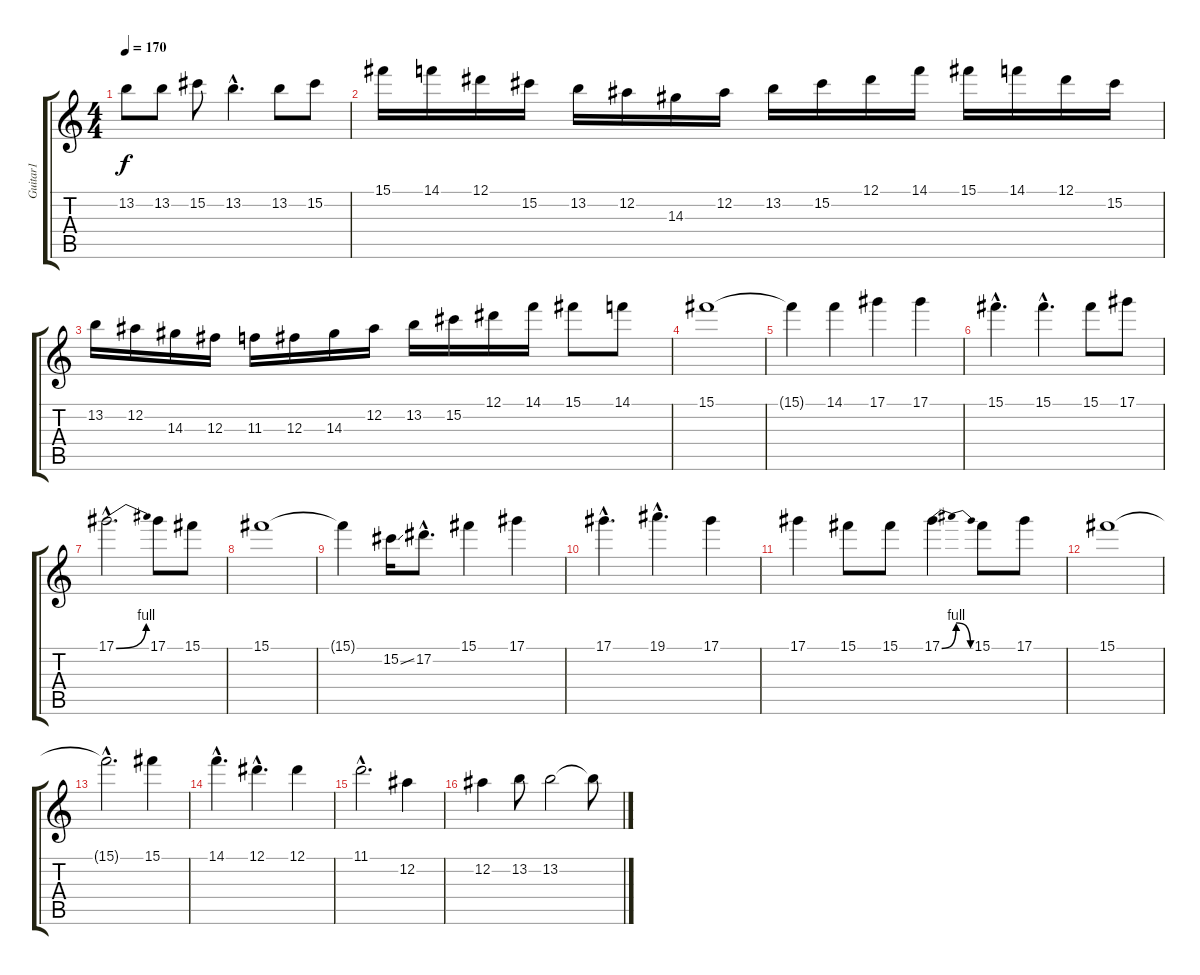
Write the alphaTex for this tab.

\track ("Guitar1" "Guitar1") {instrument distortionguitar}
\staff {score tabs}
\tuning (Eb4 Bb3 Gb3 Db3 Ab2 Eb2) {hide}
\ts (4 4)
\tempo 170
\clef g2
\ks c
13.2.8{dy f} 13.2.8 15.2.8 13.2{hac}.4{d} 13.2.8 15.2.8 |
15.1.16 14.1.16 12.1.16 15.2.16 13.2.16 12.2.16 14.3.16 12.2.16 13.2.16 15.2.16 12.1.16 14.1.16 15.1.16 14.1.16 12.1.16 15.2.16 |
13.2.16 12.2.16 14.3.16 12.3.16 11.3.16 12.3.16 14.3.16 12.2.16 13.2.16 15.2.16 12.1.16 14.1.16 15.1.8 14.1.8 |
15.1.1 |
15.1{t}.4 14.1.4 17.1.4 17.1.4 |
15.1{hac}.4{d} 15.1{hac}.4{d} 15.1.8 17.1.8 |
17.1{be (bend 0 0 60 4) hac}.2{d} 17.1.8 15.1.8 |
15.1.1 |
15.1{t}.4 15.2{ss}.16 17.2{hac}.8{d} 15.1.4 17.1.4 |
17.1{hac}.4{d} 19.1{hac}.4{d} 17.1.4 |
17.1.4 15.1.8 15.1.8 17.1{be (bendrelease 0 0 30 4 30 4 60 0)}.4 15.1.8 17.1.8 |
15.1.1 |
15.1{hac t}.2{d} 15.1.4 |
14.1{hac}.4{d} 12.1{hac}.4{d} 12.1.4 |
11.1{hac}.2{d} 12.2.4 |
12.2.4 13.2.8 13.2.2 13.2{t}.8
